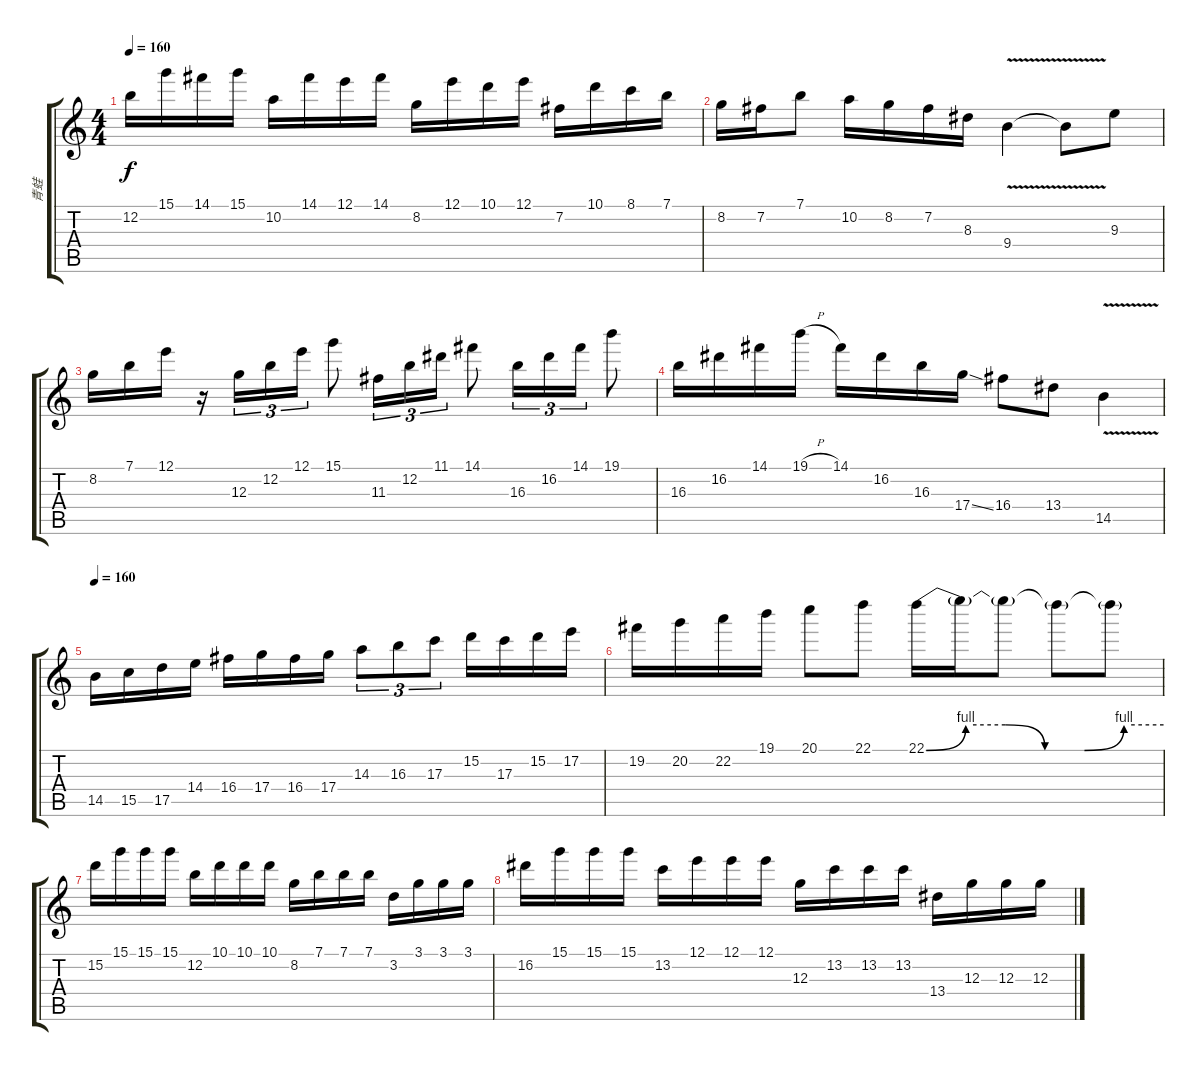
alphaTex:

\track ("青蛙" "青蛙") {instrument overdrivenguitar}
\staff {score tabs}
\tuning (E4 B3 G3 D3 A2 E2) {hide}
\ts (4 4)
\tempo 160
\clef g2
\ks c
12.2.16{dy f} 15.1.16 14.1.16 15.1.16 10.2.16 14.1.16 12.1.16 14.1.16 8.2.16 12.1.16 10.1.16 12.1.16 7.2.16 10.1.16 8.1.16 7.1.16 |
8.2.16 7.2.16 7.1.8 10.2.16 8.2.16 7.2.16 8.3.16 9.4{v}.4 9.4{t}.8 9.3.8 |
8.2.16 7.1.16 12.1.16 r.16 12.3.16{tu (3 2)} 12.2.16{tu (3 2)} 12.1.16{tu (3 2)} 15.1.8 11.3.16{tu (3 2)} 12.2.16{tu (3 2)} 11.1.16{tu (3 2)} 14.1.8 16.3.16{tu (3 2)} 16.2.16{tu (3 2)} 14.1.16{tu (3 2)} 19.1.8 |
16.3.16 16.2.16 14.1.16 19.1{h}.16 14.1.16 16.2.16 16.3.16 17.4{ss}.16 16.4.8 13.4.8 14.5{v}.4 |
\tempo 160
14.5.16 15.5.16 17.5.16 14.4.16 16.4.16 17.4.16 16.4.16 17.4.16 14.3.8{tu (3 2)} 16.3.8{tu (3 2)} 17.3.8{tu (3 2)} 15.2.16 17.3.16 15.2.16 17.2.16 |
19.2.16 20.2.16 22.2.16 19.1.16 20.1.8 22.1.8 22.1{be (custom 0 0 10 4 20 4 30 0 40 0 50 4 60 4)}.16 22.1{t}.16 22.1{t}.8 22.1{t}.8 22.1{t}.8 |
15.2.16 15.1.16 15.1.16 15.1.16 12.2.16 10.1.16 10.1.16 10.1.16 8.2.16 7.1.16 7.1.16 7.1.16 3.2.16 3.1.16 3.1.16 3.1.16 |
16.2.16 15.1.16 15.1.16 15.1.16 13.2.16 12.1.16 12.1.16 12.1.16 12.3.16 13.2.16 13.2.16 13.2.16 13.4.16 12.3.16 12.3.16 12.3.16
